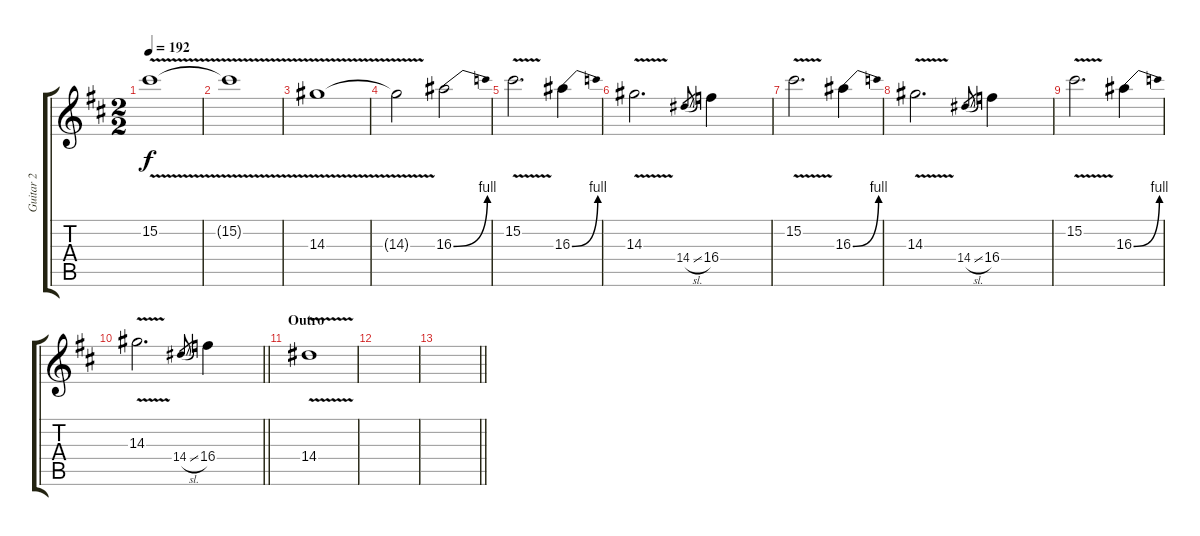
\track ("Guitar 2" "Guitar 2") {instrument electricguitarjazz}
\staff {score tabs}
\tuning (Eb4 Bb3 Gb3 Db3 Ab2 Eb2) {hide}
\ts (2 2)
\tempo 192
\clef g2
\ks d
15.2{v}.1{dy f} |
15.2{t}.1 |
14.3{v}.1 |
14.3{t}.2 16.3{be (bend 0 0 60 4)}.2 |
15.2{v}.2{d} 16.3{be (bend 0 0 60 4)}.4 |
14.3{v}.2{d} 14.4{sl}.8{gr} 16.4.4 |
15.2{v}.2{d} 16.3{be (bend 0 0 60 4)}.4 |
14.3{v}.2{d} 14.4{sl}.8{gr} 16.4.4 |
15.2{v}.2{d} 16.3{be (bend 0 0 60 4)}.4 |
\barLineRight lightlight
14.3{v}.2{d} 14.4{sl}.8{gr} 16.4.4 |
\section ("" "Outro")
14.4{v}.1 |
|
\barLineRight lightlight
